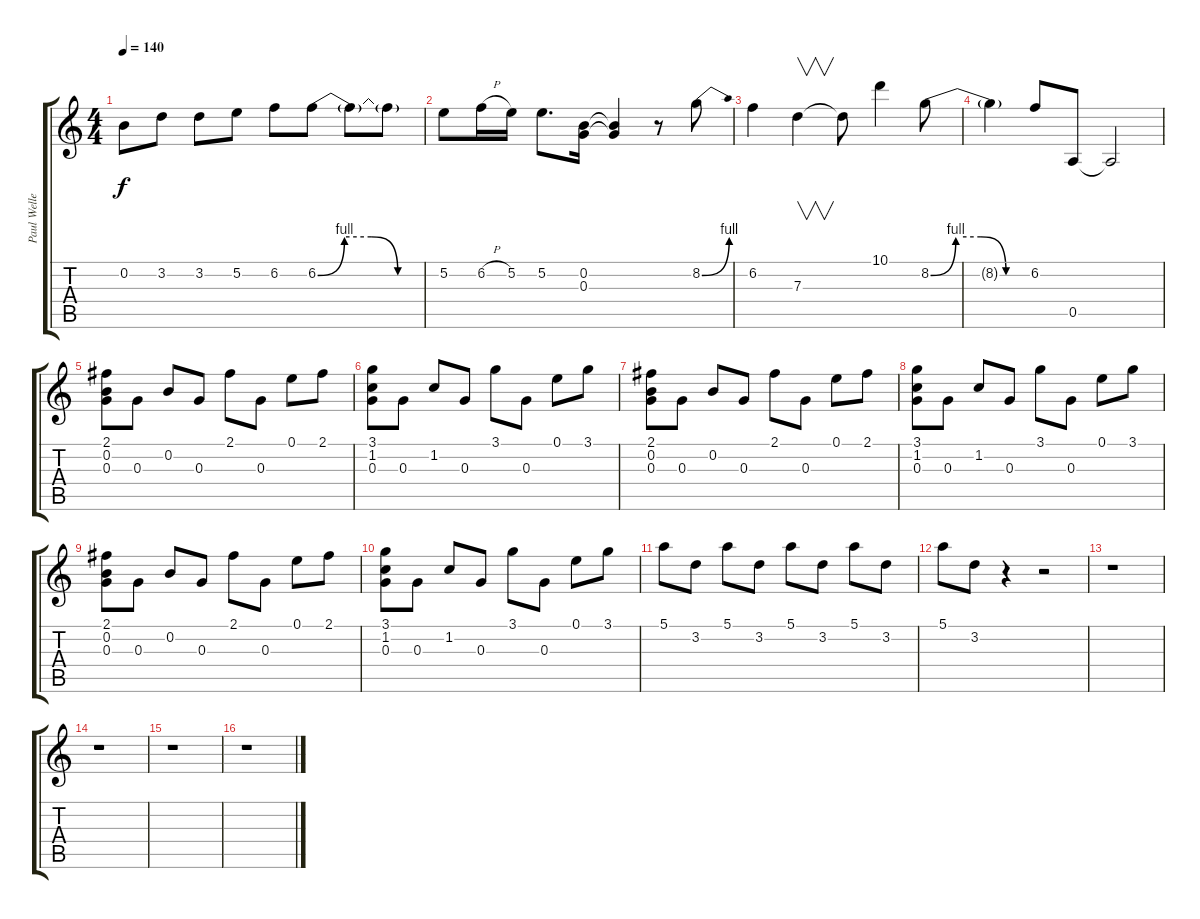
\track ("Paul Weller Solo  " "Paul Welle") {instrument distortionguitar}
\staff {score tabs}
\tuning (E4 B3 G3 D3 A2 E2) {hide}
\ts (4 4)
\tempo 140
\clef g2
\ks c
0.2{t}.8{dy f} 3.2.8 3.2.8 5.2.8 6.2.8 6.2{be (custom 0 0 15 4 30 4 45 0 60 0)}.8 6.2{t}.8 6.2{t}.8 |
5.2.8 6.2{h}.16 5.2.16 5.2.8{d} (0.2 0.3).16 (0.2{t} 0.3{t}).4 r.8 8.2{be (bend 0 0 60 4)}.8 |
6.2.4 7.3.4{v} 7.3{t}.8 10.1.4 8.2{be (custom 0 0 15 4 30 4 45 0 60 0)}.8 |
8.2{t}.4 6.2.8 0.5.8 0.5{t}.2 |
(2.1 0.2 0.3).8 0.3.8 0.2.8 0.3.8 2.1.8 0.3.8 0.1.8 2.1.8 |
(3.1 1.2 0.3).8 0.3.8 1.2.8 0.3.8 3.1.8 0.3.8 0.1.8 3.1.8 |
(2.1 0.2 0.3).8 0.3.8 0.2.8 0.3.8 2.1.8 0.3.8 0.1.8 2.1.8 |
(3.1 1.2 0.3).8 0.3.8 1.2.8 0.3.8 3.1.8 0.3.8 0.1.8 3.1.8 |
(2.1 0.2 0.3).8 0.3.8 0.2.8 0.3.8 2.1.8 0.3.8 0.1.8 2.1.8 |
(3.1 1.2 0.3).8 0.3.8 1.2.8 0.3.8 3.1.8 0.3.8 0.1.8 3.1.8 |
5.1.8 3.2.8 5.1.8 3.2.8 5.1.8 3.2.8 5.1.8 3.2.8 |
5.1.8 3.2.8 r.4 r.2 |
r.1 |
r.1 |
r.1 |
r.1
